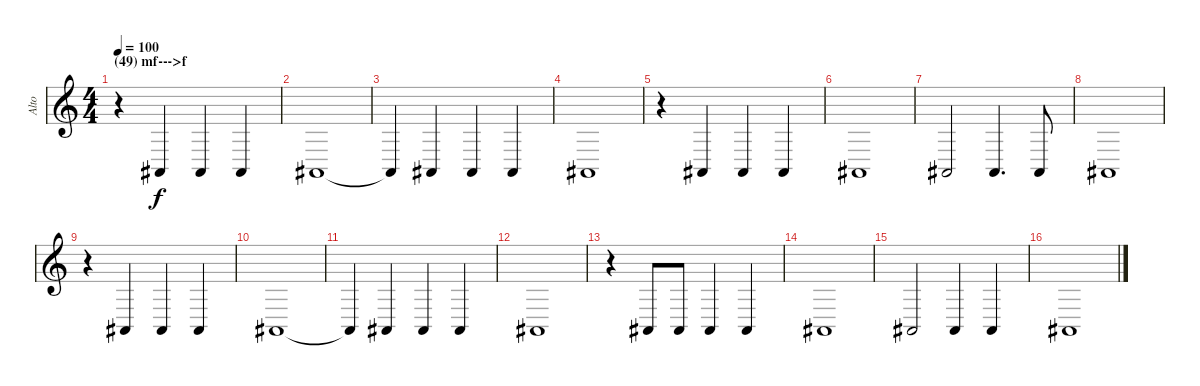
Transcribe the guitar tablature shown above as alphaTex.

\track ("Alto" "Alto") {instrument choiraahs}
\staff {score}
\tuning (E4 B3 G3 D3 A2 E2) {hide}
\ts (4 4)
\section ("" "(49) mf--->f")
\tempo 100
\clef g2
\ks c
r.4{dy mf} 1.5.4{dy f} 1.5.4 1.5.4 |
1.5.1 |
1.5{t}.4 1.5.4 1.5.4 1.5.4 |
1.5.1 |
r.4 1.5.4 1.5.4 1.5.4 |
1.5.1 |
1.5.2 1.5.4{d} 1.5.8 |
1.5.1 |
r.4 1.5.4 1.5.4 1.5.4 |
1.5.1 |
1.5{t}.4 1.5.4 1.5.4 1.5.4 |
1.5.1 |
r.4 1.5.8 1.5.8 1.5.4 1.5.4 |
1.5.1 |
1.5.2 1.5.4 1.5.4 |
1.5.1
